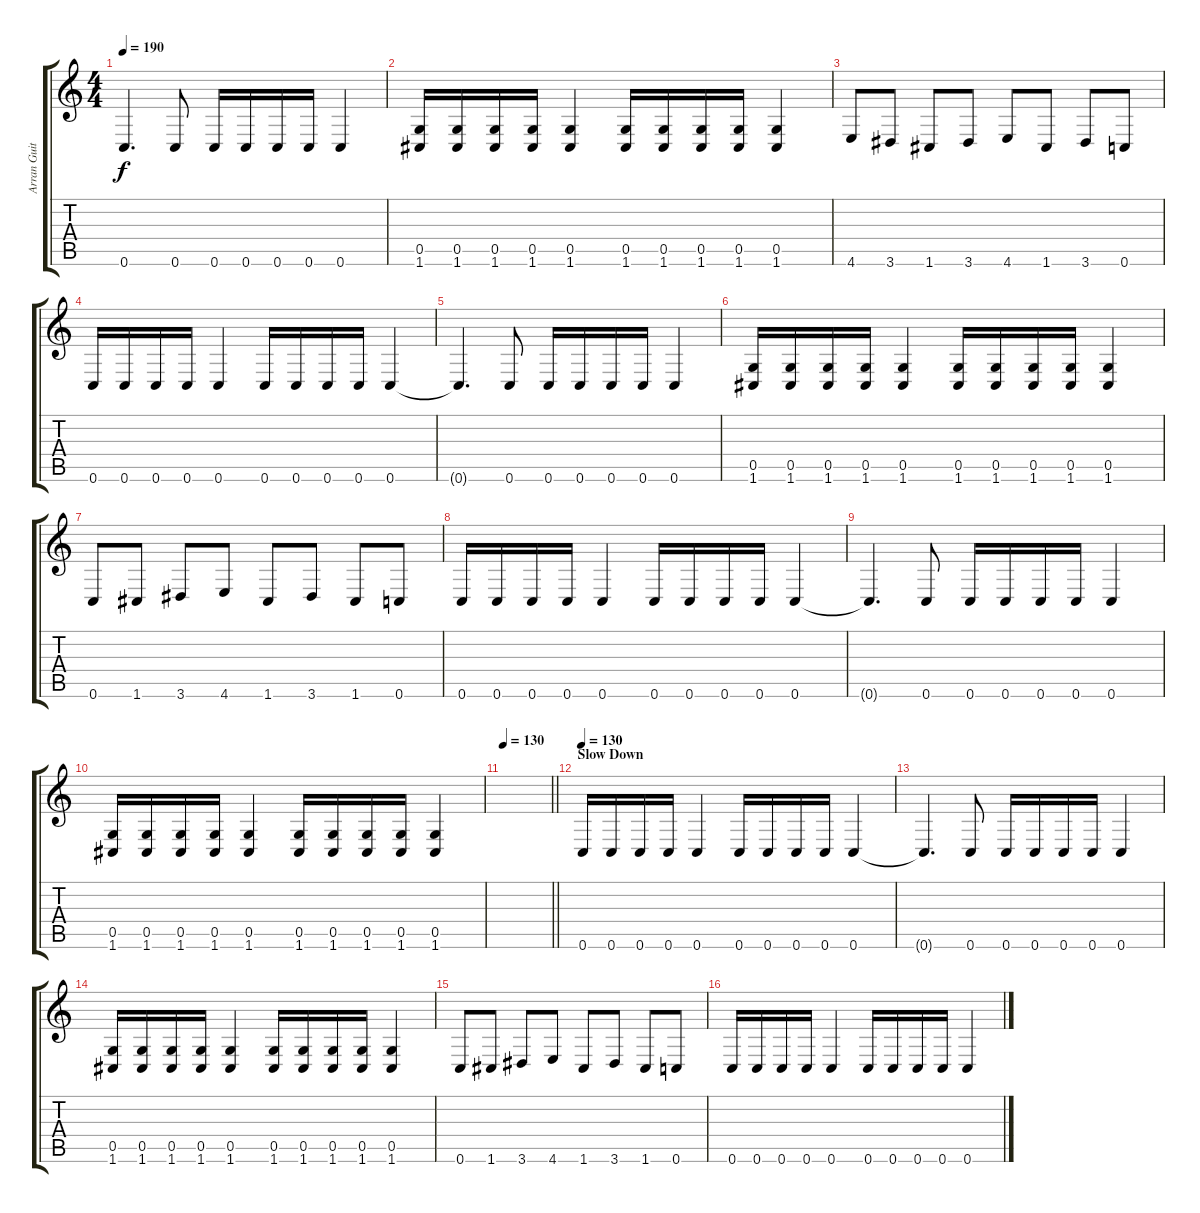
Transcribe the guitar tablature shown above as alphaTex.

\track ("Arran Guitar" "Arran Guit") {instrument distortionguitar}
\staff {score tabs}
\tuning (D4 A3 F3 C3 G2 C2) {hide}
\ts (4 4)
\tempo 190
\clef g2
\ks c
0.6{t}.4{d dy f} 0.6.8 0.6.16 0.6.16 0.6.16 0.6.16 0.6.4 |
(0.5 1.6).16 (0.5 1.6).16 (0.5 1.6).16 (0.5 1.6).16 (0.5 1.6).4 (0.5 1.6).16 (0.5 1.6).16 (0.5 1.6).16 (0.5 1.6).16 (0.5 1.6).4 |
4.6.8 3.6.8 1.6.8 3.6.8 4.6.8 1.6.8 3.6.8 0.6.8 |
0.6.16 0.6.16 0.6.16 0.6.16 0.6.4 0.6.16 0.6.16 0.6.16 0.6.16 0.6.4 |
0.6{t}.4{d} 0.6.8 0.6.16 0.6.16 0.6.16 0.6.16 0.6.4 |
(0.5 1.6).16 (0.5 1.6).16 (0.5 1.6).16 (0.5 1.6).16 (0.5 1.6).4 (0.5 1.6).16 (0.5 1.6).16 (0.5 1.6).16 (0.5 1.6).16 (0.5 1.6).4 |
0.6.8 1.6.8 3.6.8 4.6.8 1.6.8 3.6.8 1.6.8 0.6.8 |
0.6.16 0.6.16 0.6.16 0.6.16 0.6.4 0.6.16 0.6.16 0.6.16 0.6.16 0.6.4 |
0.6{t}.4{d} 0.6.8 0.6.16 0.6.16 0.6.16 0.6.16 0.6.4 |
(0.5 1.6).16 (0.5 1.6).16 (0.5 1.6).16 (0.5 1.6).16 (0.5 1.6).4 (0.5 1.6).16 (0.5 1.6).16 (0.5 1.6).16 (0.5 1.6).16 (0.5 1.6).4 |
\tempo 130
\barLineRight lightlight
|
\section ("" "Slow Down")
\tempo 130
0.6.16 0.6.16 0.6.16 0.6.16 0.6.4 0.6.16 0.6.16 0.6.16 0.6.16 0.6.4 |
0.6{t}.4{d} 0.6.8 0.6.16 0.6.16 0.6.16 0.6.16 0.6.4 |
(0.5 1.6).16 (0.5 1.6).16 (0.5 1.6).16 (0.5 1.6).16 (0.5 1.6).4 (0.5 1.6).16 (0.5 1.6).16 (0.5 1.6).16 (0.5 1.6).16 (0.5 1.6).4 |
0.6.8 1.6.8 3.6.8 4.6.8 1.6.8 3.6.8 1.6.8 0.6.8 |
0.6.16 0.6.16 0.6.16 0.6.16 0.6.4 0.6.16 0.6.16 0.6.16 0.6.16 0.6.4
